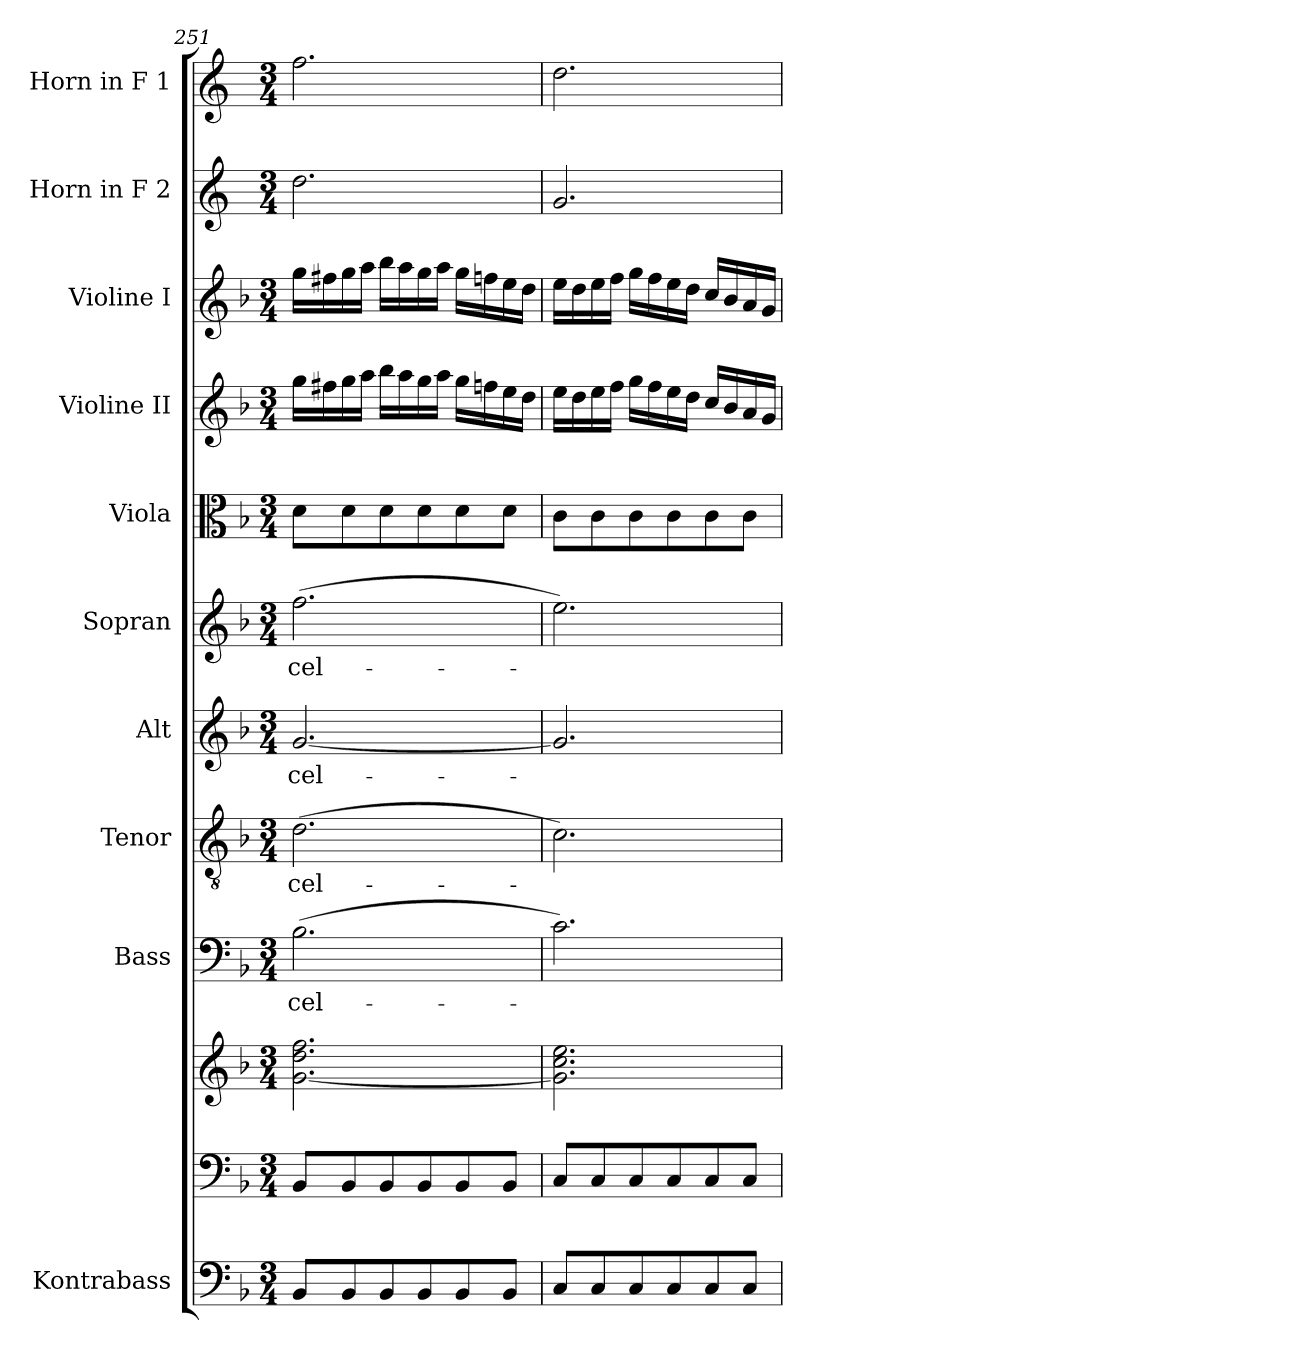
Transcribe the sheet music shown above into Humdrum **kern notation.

**kern	**kern	**kern	**kern	**text	**kern	**text	**kern	**text	**kern	**text	**kern	**kern	**kern	**kern	**kern
*part11	*part10	*part10	*part9	*part9	*part8	*part8	*part7	*part7	*part6	*part6	*part5	*part4	*part3	*part2	*part1
*staff12	*staff11	*staff10	*staff9	*staff9	*staff8	*staff8	*staff7	*staff7	*staff6	*staff6	*staff5	*staff4	*staff3	*staff2	*staff1
*I"Kontrabass	*	*	*I"Bass	*	*I"Tenor	*	*I"Alt	*	*I"Sopran	*	*I"Viola	*I"Violine II	*I"Violine I	*I"Horn in F 2	*I"Horn in F 1
*I'Kb.	*	*	*I'B	*	*I'T	*	*I'A	*	*I'S	*	*I'Vla.	*I'Vl. II	*I'Vl. I	*I'Hrn. 2	*I'Hrn. 1
*clefF4	*clefF4	*clefG2	*clefF4	*	*clefGv2	*	*clefG2	*	*clefG2	*	*clefC3	*clefG2	*clefG2	*clefG2	*clefG2
*ITrd7c12	*	*	*	*	*	*	*	*	*	*	*	*	*	*ITrd4c7	*ITrd4c7
*k[b-]	*k[b-]	*k[b-]	*k[b-]	*	*k[b-]	*	*k[b-]	*	*k[b-]	*	*k[b-]	*k[b-]	*k[b-]	*k[b-]	*k[b-]
*F:	*F:	*F:	*F:	*	*F:	*	*F:	*	*F:	*	*F:	*F:	*F:	*F:	*F:
*M3/4	*M3/4	*M3/4	*M3/4	*	*M3/4	*	*M3/4	*	*M3/4	*	*M3/4	*M3/4	*M3/4	*M3/4	*M3/4
=251	=251	=251	=251	=251	=251	=251	=251	=251	=251	=251	=251	=251	=251	=251	=251
!	!	!	!	!LO:LY:b	!	!LO:LY:b	!	!LO:LY:b	!	!LO:LY:b	!	!	!	!	!
8BBB-/L	8BB-/L	[2.g\ 2.dd\ 2.ff\	(>2.B-\	-cel-	(>2.d\	-cel-	[2.g/	-cel-	(>2.ff\	-cel-	8d\L	16gg\LL	16gg\LL	2.g\	2.b-\
.	.	.	.	.	.	.	.	.	.	.	.	16ff#X\	16ff#X\	.	.
8BBB-/	8BB-/	.	.	.	.	.	.	.	.	.	8d\	16gg\	16gg\	.	.
.	.	.	.	.	.	.	.	.	.	.	.	16aa\JJ	16aa\JJ	.	.
8BBB-/	8BB-/	.	.	.	.	.	.	.	.	.	8d\	16bb-\LL	16bb-\LL	.	.
.	.	.	.	.	.	.	.	.	.	.	.	16aa\	16aa\	.	.
8BBB-/	8BB-/	.	.	.	.	.	.	.	.	.	8d\	16gg\	16gg\	.	.
.	.	.	.	.	.	.	.	.	.	.	.	16aa\JJ	16aa\JJ	.	.
8BBB-/	8BB-/	.	.	.	.	.	.	.	.	.	8d\	16gg\LL	16gg\LL	.	.
.	.	.	.	.	.	.	.	.	.	.	.	16ffn\	16ffn\	.	.
8BBB-/J	8BB-/J	.	.	.	.	.	.	.	.	.	8d\J	16ee\	16ee\	.	.
.	.	.	.	.	.	.	.	.	.	.	.	16dd\JJ	16dd\JJ	.	.
=252	=252	=252	=252	=252	=252	=252	=252	=252	=252	=252	=252	=252	=252	=252	=252
8CC/L	8C/L	2.g\] 2.cc\ 2.ee\	2.c\)	.	2.c\)	.	2.g/]	.	2.ee\)	.	8c\L	16ee\LL	16ee\LL	2.c/	2.g\
.	.	.	.	.	.	.	.	.	.	.	.	16dd\	16dd\	.	.
8CC/	8C/	.	.	.	.	.	.	.	.	.	8c\	16ee\	16ee\	.	.
.	.	.	.	.	.	.	.	.	.	.	.	16ff\JJ	16ff\JJ	.	.
8CC/	8C/	.	.	.	.	.	.	.	.	.	8c\	16gg\LL	16gg\LL	.	.
.	.	.	.	.	.	.	.	.	.	.	.	16ff\	16ff\	.	.
8CC/	8C/	.	.	.	.	.	.	.	.	.	8c\	16ee\	16ee\	.	.
.	.	.	.	.	.	.	.	.	.	.	.	16dd\JJ	16dd\JJ	.	.
8CC/	8C/	.	.	.	.	.	.	.	.	.	8c\	16cc/LL	16cc/LL	.	.
.	.	.	.	.	.	.	.	.	.	.	.	16b-/	16b-/	.	.
8CC/J	8C/J	.	.	.	.	.	.	.	.	.	8c\J	16a/	16a/	.	.
.	.	.	.	.	.	.	.	.	.	.	.	16g/JJ	16g/JJ	.	.
=	=	=	=	=	=	=	=	=	=	=	=	=	=	=	=
*-	*-	*-	*-	*-	*-	*-	*-	*-	*-	*-	*-	*-	*-	*-	*-
